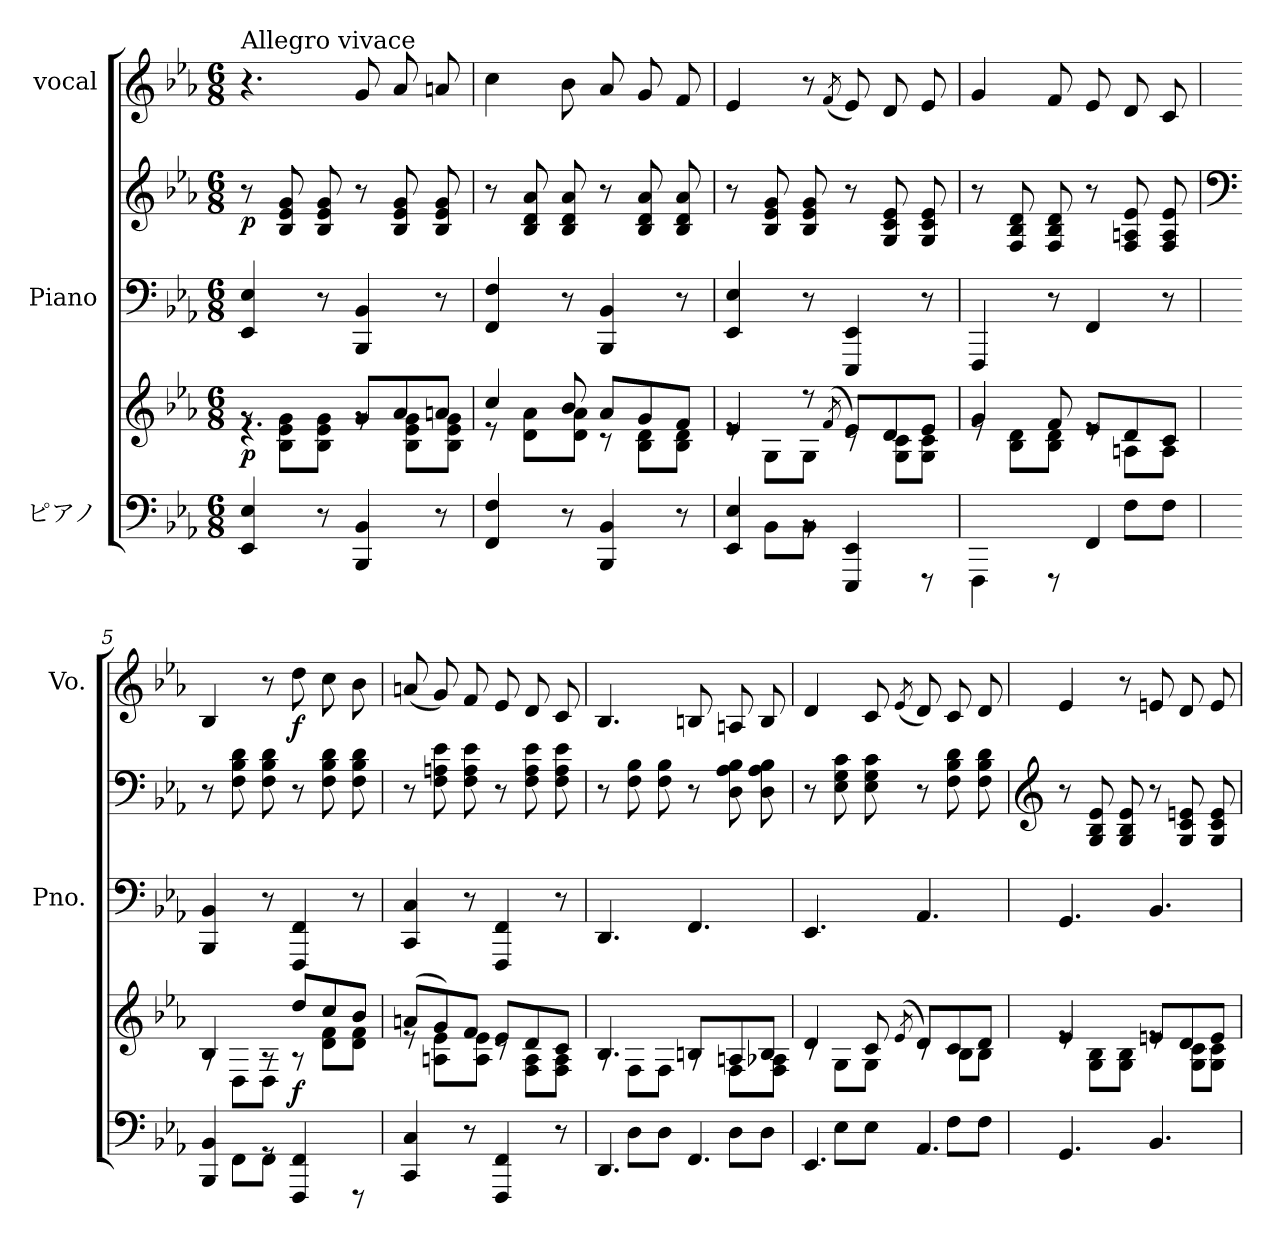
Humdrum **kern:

**kern	**kern	**dynam	**kern	**kern	**dynam	**kern	**dynam
*part3	*part3	*part3	*part2	*part2	*part2	*part1	*part1
*staff5	*staff4	*staff4/5	*staff3	*staff2	*staff2/3	*staff1	*staff1
*I"ピアノ	*	*	*I"Piano	*	*	*I"vocal	*
*	*	*	*I'Pno.	*	*	*I'Vo.	*
*clefF4	*clefG2	*	*clefF4	*clefG2	*	*clefG2	*
*k[b-e-a-]	*k[b-e-a-]	*	*k[b-e-a-]	*k[b-e-a-]	*	*k[b-e-a-]	*
*M6/8	*M6/8	*	*M6/8	*M6/8	*	*M6/8	*
=1	=1	=1	=1	=1	=1	=1	=1
*	*^	*	*	*	*	*	*
!	!	!	!	!	!	!	!LO:TX:a:t=Allegro vivace	!
!	!	!	!LO:DY:b	!	!	!LO:DY:b	!	!
4EE-/ 4E-/	4.re	8rg	p	4EE-/ 4E-/	8r	p	4.r	.
.	.	8B-\ 8e-\ 8g\L	.	.	8B-/ 8e-/ 8g/	.	.	.
8r	.	8B-\ 8e-\ 8g\J	.	8r	8B-/ 8e-/ 8g/	.	.	.
4BBB-/ 4BB-/	8g/L	8rg	.	4BBB-/ 4BB-/	8r	.	8g/	.
.	8a-/	8B-\ 8e-\ 8g\L	.	.	8B-/ 8e-/ 8g/	.	8a-/	.
8r	8an/J	8B-\ 8e-\ 8g\J	.	8r	8B-/ 8e-/ 8g/	.	8an/	.
=2	=2	=2	=2	=2	=2	=2	=2	=2
4FF/ 4F/	4cc/	8r	.	4FF/ 4F/	8r	.	4cc\	.
.	.	8d\ 8a-\L	.	.	8B-/ 8d/ 8a-/	.	.	.
8r	8b-/	8d\ 8a-\J	.	8r	8B-/ 8d/ 8a-/	.	8b-\	.
4BBB-/ 4BB-/	8a-/L	8r	.	4BBB-/ 4BB-/	8r	.	8a-/	.
.	8g/	8B-\ 8d\L	.	.	8B-/ 8d/ 8a-/	.	8g/	.
8r	8f/J	8B-\ 8d\J	.	8r	8B-/ 8d/ 8a-/	.	8f/	.
=3	=3	=3	=3	=3	=3	=3	=3	=3
*^	*	*	*	*	*	*	*	*
4EE-/ 4E-/	8ryy	4e-/	8re	.	4EE-/ 4E-/	8r	.	4e-/	.
.	8BB-\L	.	8G\L	.	.	8B-/ 8e-/ 8g/	.	.	.
8rBB	8BB-\J	8r	8G\J	.	8r	8B-/ 8e-/ 8g/	.	8r	.
.	.	(8qf/	.	.	.	.	.	(8qf/	.
4EEE-/ 4EE-/	4.ryy	8e-/L)	8rc	.	4EEE-/ 4EE-/	8r	.	8e-/)	.
.	.	8d/	8G\ 8c\L	.	.	8G/ 8c/ 8e-/	.	8d/	.
8rFFF	.	8e-/J	8G\ 8c\J	.	8r	8G/ 8c/ 8e-/	.	8e-/	.
=4	=4	=4	=4	=4	=4	=4	=4	=4	=4
4ryy	4FFF\	4g/	8re	.	4FFF/	8r	.	4g/	.
.	.	.	8B-\ 8d\L	.	.	8F/ 8B-/ 8d/	.	.	.
8rFFF	4ryy	8f/	8B-\ 8d\J	.	8r	8F/ 8B-/ 8d/	.	8f/	.
4FF/	.	8e-/L	8re	.	4FF/	8r	.	8e-/	.
.	8F\L	8d/	8An\L	.	.	8F/ 8An/ 8e-/	.	8d/	.
8ryy	8F\J	8c/J	8A\J	.	8r	8F/ 8A/ 8e-/	.	8c/	.
=5	=5	=5	=5	=5	=5	=5	=5	=5	=5
*	*	*	*	*	*	*clefF4	*	*	*
4BBB-/ 4BB-/	8ryy	4B-/	8rA	.	4BBB-/ 4BB-/	8r	.	4B-/	.
.	8FF\L	.	8D\L	.	.	8F\ 8B-\ 8d\	.	.	.
8rGG	8FF\J	8rA	8D\J	.	8r	8F\ 8B-\ 8d\	.	8r	.
!	!	!	!	!LO:DY:a=2	!	!	!	!	!LO:DY:b
4FFF/ 4FF/	4.ryy	8dd/L	8r	f	4FFF/ 4FF/	8r	.	8dd\	f
.	.	8cc/	8d\ 8f\L	.	.	8F\ 8B-\ 8d\	.	8cc\	.
8rFFF	.	8b-/J	8d\ 8f\J	.	8r	8F\ 8B-\ 8d\	.	8b-\	.
*v	*v	*	*	*	*	*	*	*	*
!!LO:LB:g=z
=6	=6	=6	=6	=6	=6	=6	=6	=6
4CC/ 4C/	(8an/L	8re	.	4CC/ 4C/	8r	.	(8an/	.
.	8g/)	8An\ 8e-\L	.	.	8F\ 8An\ 8e-\	.	8g/)	.
8r	8f/J	8A\ 8e-\J	.	8r	8F\ 8A\ 8e-\	.	8f/	.
4FFF/ 4FF/	8e-/L	8rc	.	4FFF/ 4FF/	8r	.	8e-/	.
.	8d/	8F\ 8A\L	.	.	8F\ 8A\ 8e-\	.	8d/	.
8r	8c/J	8F\ 8A\J	.	8r	8F\ 8A\ 8e-\	.	8c/	.
=7	=7	=7	=7	=7	=7	=7	=7	=7
*^	*	*	*	*	*	*	*	*
4.DD/	8ryy	4.B-/	8rA	.	4.DD/	8r	.	4.B-/	.
.	8D\L	.	8F\L	.	.	8F\ 8B-\	.	.	.
.	8D\J	.	8F\J	.	.	8F\ 8B-\	.	.	.
4.FF/	8ryy	8Bn/L	8rA	.	4.FF/	8r	.	8Bn/	.
.	8D\L	8An/	8F\L	.	.	8D\ 8A-\ 8B-\	.	8An/	.
.	8D\J	8B/J	8F\ 8A-X\J	.	.	8D\ 8A-\ 8B-\	.	8B/	.
=8	=8	=8	=8	=8	=8	=8	=8	=8	=8
4.EE-/	8ryy	4d/	8rc	.	4.EE-/	8r	.	4d/	.
.	8E-\L	.	8G\L	.	.	8E-\ 8G\ 8c\	.	.	.
.	8E-\J	8c/	8G\J	.	.	8E-\ 8G\ 8c\	.	8c/	.
.	.	(8qe-/	.	.	.	.	.	(8qe-/	.
4.AA-/	8ryy	8d/L)	8rc	.	4.AA-/	8r	.	8d/)	.
.	8F\L	8c/	8B-\L	.	.	8F\ 8B-\ 8d\	.	8c/	.
.	8F\J	8d/J	8B-\J	.	.	8F\ 8B-\ 8d\	.	8d/	.
*v	*v	*	*	*	*	*	*	*	*
=9	=9	=9	=9	=9	=9	=9	=9	=9
*	*	*	*	*	*clefG2	*	*	*
4.GG/	4e-/	8re	.	4.GG/	8r	.	4e-/	.
.	.	8G\ 8B-\L	.	.	8G/ 8B-/ 8e-/	.	.	.
.	8rA	8G\ 8B-\J	.	.	8G/ 8B-/ 8e-/	.	8r	.
4.BB-/	8en/L	8re	.	4.BB-/	8r	.	8en/	.
.	8d/	8G\ 8c\L	.	.	8G/ 8c/ 8en/	.	8d/	.
.	8e/J	8G\ 8c\J	.	.	8G/ 8c/ 8e/	.	8e/	.
*	*v	*v	*	*	*	*	*	*
=	=	=	=	=	=	=	=
*-	*-	*-	*-	*-	*-	*-	*-
